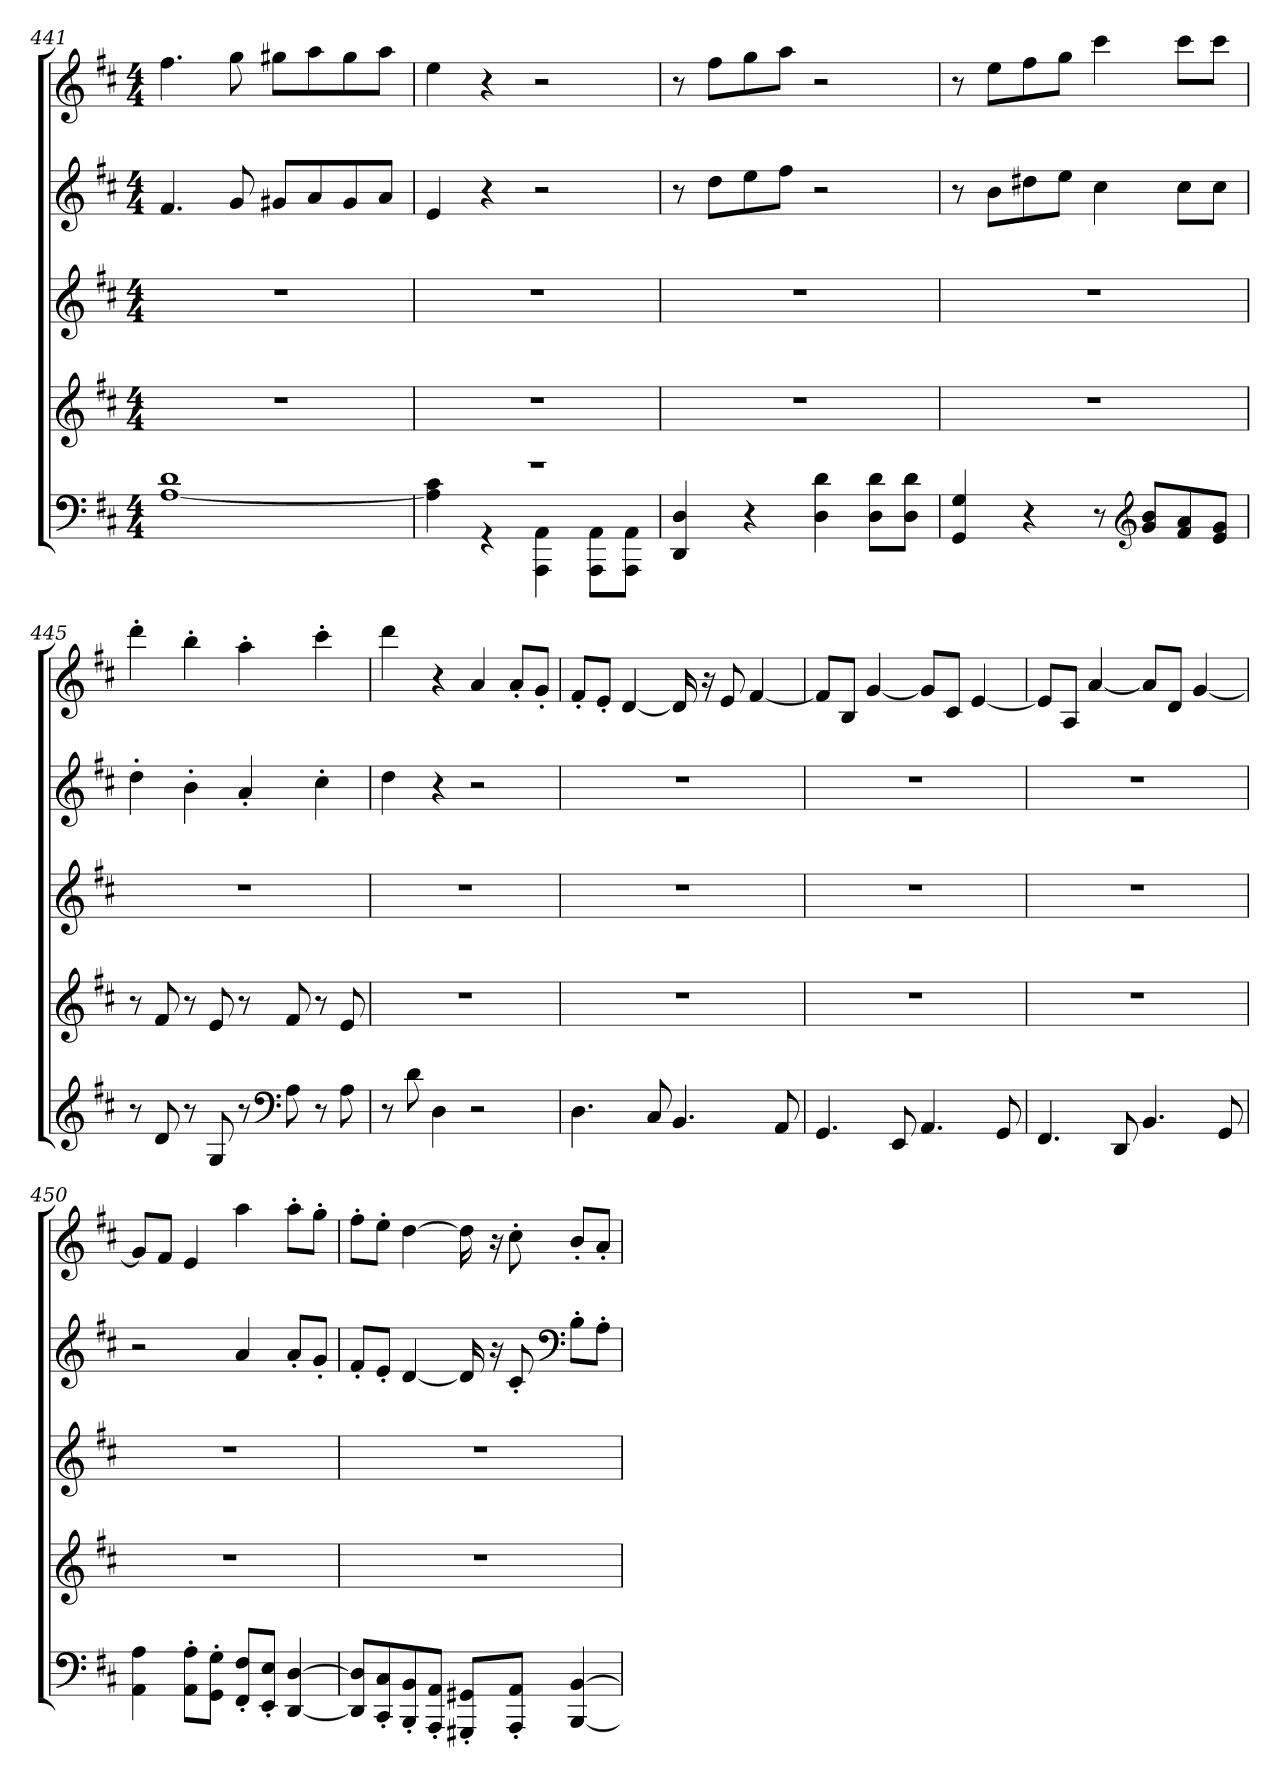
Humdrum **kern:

**kern	**kern	**kern	**kern	**kern
*part5	*part4	*part3	*part2	*part1
*staff5	*staff4	*staff3	*staff2	*staff1
*clefF4	*clefG2	*clefG2	*clefG2	*clefG2
*k[f#c#]	*k[f#c#]	*k[f#c#]	*k[f#c#]	*k[f#c#]
*M4/4	*M4/4	*M4/4	*M4/4	*M4/4
*MM138	*MM138	*MM138	*MM138	*MM138
=441	=441	=441	=441	=441
*^	*	*	*	*
1d	[1A	1r	1r	4.f#/	4.ff#\
.	.	.	.	8g/	8gg\
.	.	.	.	8g#X/L	8gg#X\L
.	.	.	.	8a/	8aa\
.	.	.	.	8g#/	8gg#\
.	.	.	.	8a/J	8aa\J
!!LO:LB:g=z
=442	=442	=442	=442	=442	=442
1r	4A\] 4c#\	1r	1r	4e/	4ee\
.	4r	.	.	4r	4r
*	*	*	*	*	*MM136
.	4AAA\ 4AA\	.	.	2r	2r
.	8AAA\ 8AA\L	.	.	.	.
.	8AAA\ 8AA\J	.	.	.	.
*v	*v	*	*	*	*
=443	=443	=443	=443	=443
*	*	*	*	*MM136
4DD/ 4D/	1r	1r	8r	8r
.	.	.	8dd\L	8ff#\L
4r	.	.	8ee\	8gg\
.	.	.	8ff#\J	8aa\J
4D\ 4d\	.	.	2r	2r
8D\ 8d\L	.	.	.	.
8D\ 8d\J	.	.	.	.
=444	=444	=444	=444	=444
*	*	*	*	*MM136
4GG/ 4G/	1r	1r	8r	8r
.	.	.	8b\L	8ee\L
4r	.	.	8dd#X\	8ff#\
.	.	.	8ee\J	8gg\J
8r	.	.	4cc#\	4ccc#\
*clefG2	*	*	*	*
8g/ 8b/L	.	.	.	.
8f#/ 8a/	.	.	8cc#\L	8ccc#\L
8e/ 8g/J	.	.	8cc#\J	8ccc#\J
=445	=445	=445	=445	=445
*	*	*	*	*MM136
8r	8r	1r	4dd'\	4ddd'\
8d/	8f#/	.	.	.
8r	8r	.	4b'\	4bb'\
8G/	8e/	.	.	.
8r	8r	.	4a'/	4aa'\
*clefF4	*	*	*	*
8A\	8f#/	.	.	.
8r	8r	.	4cc#'\	4ccc#'\
8A\	8e/	.	.	.
!!LO:PB:g=z
=446	=446	=446	=446	=446
*	*	*	*	*MM125
8r	1r	1r	4dd\	4ddd\
8d\	.	.	.	.
4D\	.	.	4r	4r
*	*	*	*	*MM138
2r	.	.	2r	4a/
.	.	.	.	8a'/L
.	.	.	.	8g'/J
=447	=447	=447	=447	=447
*	*	*	*	*MM138
4.D\	1r	1r	1r	8f#'/L
.	.	.	.	8e'/J
.	.	.	.	[4d/
8C#/	.	.	.	.
4.BB/	.	.	.	16d/]
.	.	.	.	16r
.	.	.	.	8e/
.	.	.	.	[4f#/
8AA/	.	.	.	.
=448	=448	=448	=448	=448
4.GG/	1r	1r	1r	8f#/L]
.	.	.	.	8B/J
.	.	.	.	[4g/
8EE/	.	.	.	.
4.AA/	.	.	.	8g/L]
.	.	.	.	8c#/J
.	.	.	.	[4e/
8GG/	.	.	.	.
=449	=449	=449	=449	=449
4.FF#/	1r	1r	1r	8e/L]
.	.	.	.	8A/J
.	.	.	.	[4a/
8DD/	.	.	.	.
4.BB/	.	.	.	8a/L]
.	.	.	.	8d/J
.	.	.	.	[4g/
8GG/	.	.	.	.
=450	=450	=450	=450	=450
*	*	*	*	*MM138
4AA\ 4A\	1r	1r	2r	8g/L]
.	.	.	.	8f#/J
8AA\' 8A\'L	.	.	.	4e/
8GG\' 8G\'J	.	.	.	.
*	*	*	*	*MM138
8FF#/' 8F#/'L	.	.	4a/	4aa\
8EE/' 8E/'J	.	.	.	.
[4DD/ [4D/	.	.	8a'/L	8aa'\L
.	.	.	8g'/J	8gg'\J
!!LO:LB:g=z
=451	=451	=451	=451	=451
8DD/] 8D/]L	1r	1r	8f#'/L	8ff#'\L
8CC#/' 8C#/'	.	.	8e'/J	8ee'\J
8BBB/' 8BB/'	.	.	[4d/	[4dd\
8AAA/' 8AA/'J	.	.	.	.
8GGG#X/' 8GG#X/'L	.	.	16d/]	16dd\]
.	.	.	16r	16r
8AAA/' 8AA/'J	.	.	8c#'/	8cc#'\
*	*	*	*clefF4	*
[4BBB/ [4BB/	.	.	8B'\L	8b'/L
.	.	.	8A'\J	8a'/J
=	=	=	=	=
*-	*-	*-	*-	*-
